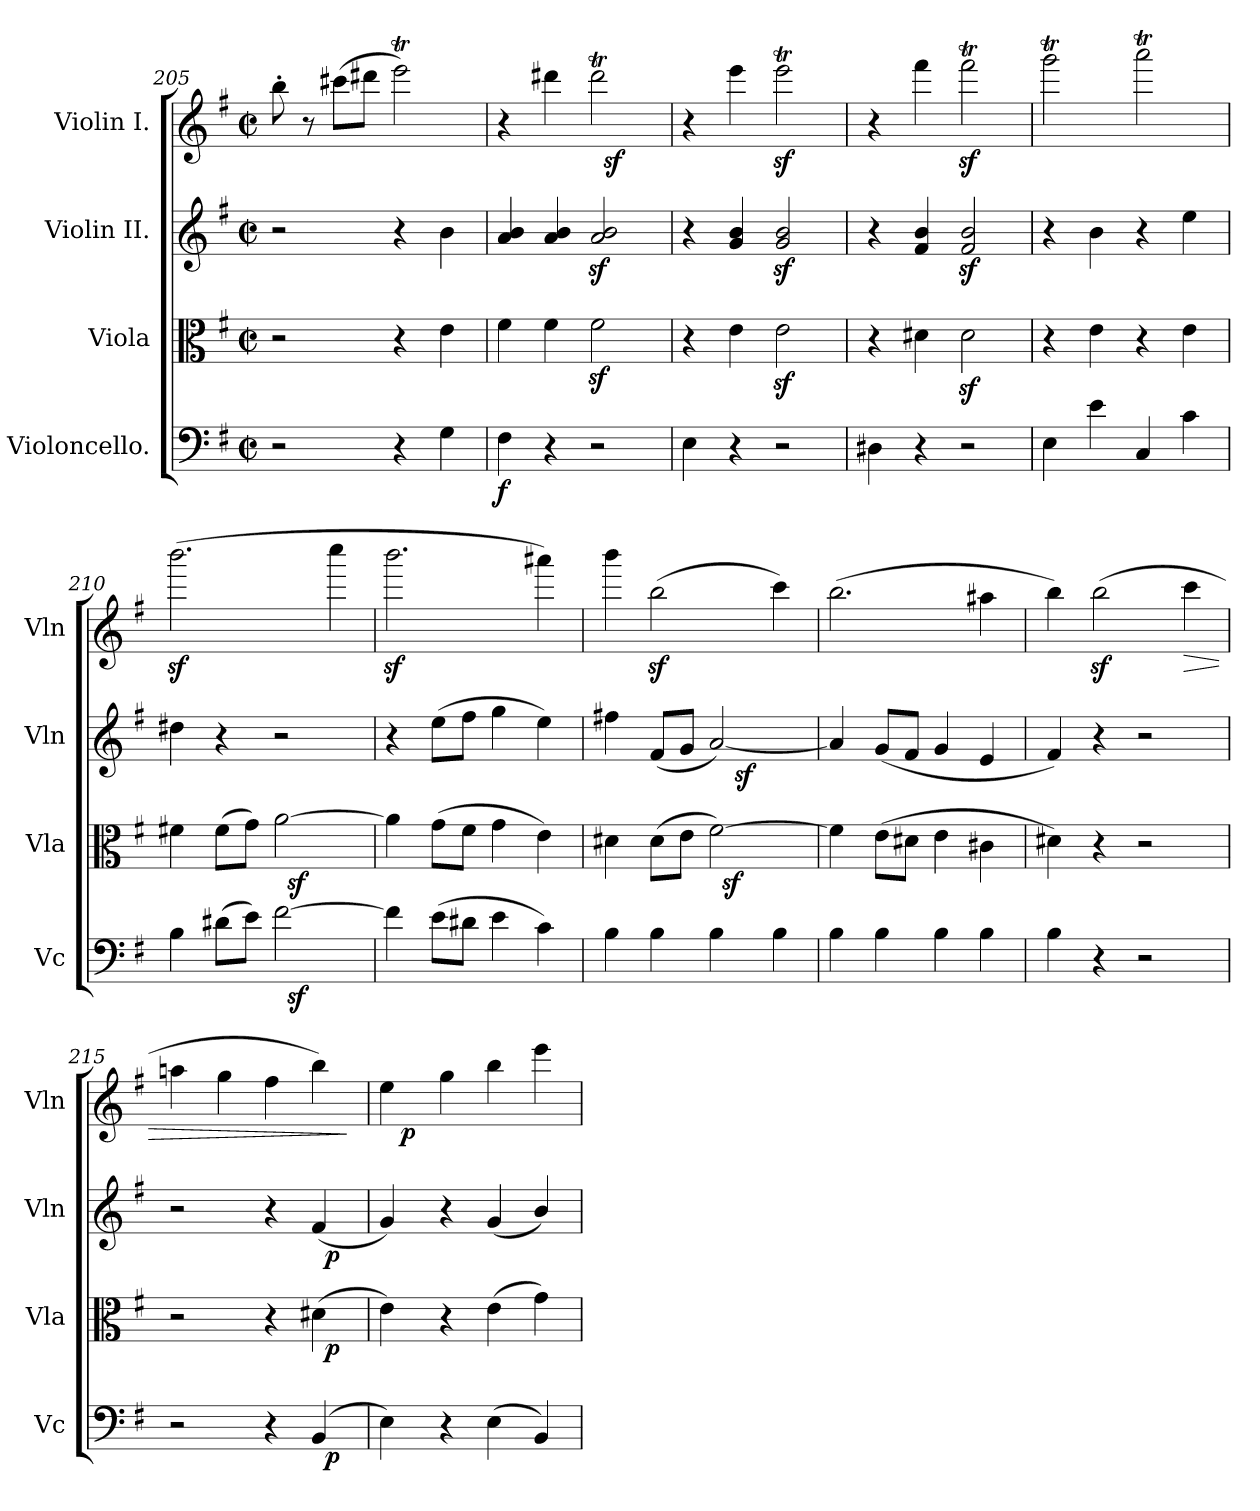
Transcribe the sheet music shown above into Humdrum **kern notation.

**kern	**dynam	**kern	**dynam	**kern	**dynam	**kern	**dynam
*part4	*part4	*part3	*part3	*part2	*part2	*part1	*part1
*staff4	*staff4	*staff3	*staff3	*staff2	*staff2	*staff1	*staff1
*I"Violoncello.	*	*I"Viola	*	*I"Violin II.	*	*I"Violin I.	*
*I'Vc	*	*I'Vla	*	*I'Vln	*	*I'Vln	*
*clefF4	*	*clefC3	*	*clefG2	*	*clefG2	*
*k[f#]	*	*k[f#]	*	*k[f#]	*	*k[f#]	*
*e:	*	*e:	*	*e:	*	*e:	*
*M2/2	*	*M2/2	*	*M2/2	*	*M2/2	*
*met(c|)	*	*met(c|)	*	*met(c|)	*	*met(c|)	*
=205	=205	=205	=205	=205	=205	=205	=205
2r	.	2r	.	2r	.	8bb'>\	.
.	.	.	.	.	.	8r	.
.	.	.	.	.	.	(8ccc#X\L	.
.	.	.	.	.	.	8ddd#X\J	.
4r	.	4r	.	4r	.	2eeeT\)	.
4G\	.	4e\	.	4b\	.	.	.
=206	=206	=206	=206	=206	=206	=206	=206
!	!LO:DY:b	!	!	!	!	!	!
*	*	*	*	*	*	*^	*
4F#\	f	4f#\	.	4a/ 4b/	.	4r	2ryy	.
4r	.	4f#\	.	4a/ 4b/	.	4ddd#X\	.	.
2r	.	2f#z<\	.	2a/z< 2b/z<	.	2ddd#t\	32ryy	.
!	!	!	!	!	!	!	!	!LO:DY:b
.	.	.	.	.	.	.	4...ryy	sf
*	*	*	*	*	*	*v	*v	*
=207	=207	=207	=207	=207	=207	=207	=207
4E\	.	4r	.	4r	.	4r	.
4r	.	4e\	.	4g/ 4b/	.	4eee\	.
2r	.	2ez<\	.	2g/z< 2b/z<	.	2eeez<T\	.
=208	=208	=208	=208	=208	=208	=208	=208
4D#X\	.	4r	.	4r	.	4r	.
4r	.	4d#X\	.	4f#/ 4b/	.	4fff#\	.
2r	.	2d#z<\	.	2f#/z< 2b/z<	.	2fff#z<t\	.
=209	=209	=209	=209	=209	=209	=209	=209
4E\	.	4r	.	4r	.	2gggT\	.
4e\	.	4e\	.	4b\	.	.	.
4C/	.	4r	.	4r	.	2aaaT\	.
4c\	.	4e\	.	4ee\	.	.	.
=210	=210	=210	=210	=210	=210	=210	=210
*^	*	*^	*	*	*	*	*
4B\	2ryy	.	4f#X\	2ryy	.	4dd#X\	.	(2.bbbz<\	.
(8d#X\L	.	.	(8f#\L	.	.	4r	.	.	.
8e\J)	.	.	8g\J)	.	.	.	.	.	.
[2f#\	32ryy	.	[2a\	32ryy	.	2r	.	.	.
!	!	!LO:DY:b	!	!	!LO:DY:b	!	!	!	!
.	4...ryy	sf	.	4...ryy	sf	.	.	.	.
.	.	.	.	.	.	.	.	4cccc\	.
*v	*v	*	*	*	*	*	*	*	*
*	*	*v	*v	*	*	*	*	*
=211	=211	=211	=211	=211	=211	=211	=211
4f#\]	.	4a\]	.	4r	.	2.bbbz<\	.
(8e\L	.	(8g\L	.	(8ee\L	.	.	.
8d#X\J	.	8f#\J	.	8ff#\J	.	.	.
4e\	.	4g\	.	4gg\	.	.	.
4c\)	.	4e\)	.	4ee\)	.	4aaa#X\)	.
=212	=212	=212	=212	=212	=212	=212	=212
*	*	*^	*	*^	*	*	*
4B\	.	4d#X\	2ryy	.	4ff#X\	2ryy	.	4bbb\	.
4B\	.	(8d#\L	.	.	(8f#/L	.	.	(2bbz<\	.
.	.	8e\J	.	.	8g/J	.	.	.	.
4B\	.	[2f#\)	32ryy	.	[2a/)	16ryy	.	.	.
!	!	!	!	!LO:DY:b	!	!	!	!	!
.	.	.	4...ryy	sf	.	.	.	.	.
!	!	!	!	!	!	!	!LO:DY:b	!	!
.	.	.	.	.	.	4..ryy	sf	.	.
4B\	.	.	.	.	.	.	.	4ccc\)	.
*	*	*v	*v	*	*	*	*	*	*
*	*	*	*	*v	*v	*	*	*
=213	=213	=213	=213	=213	=213	=213	=213
4B\	.	4f#\]	.	4a/]	.	(2.bb\	.
4B\	.	(8e\L	.	(8g/L	.	.	.
.	.	8d#X\J	.	8f#/J	.	.	.
4B\	.	4e\	.	4g/	.	.	.
4B\	.	4c#X\	.	4e/	.	4aa#X\	.
!!LO:LB:g=z
=214	=214	=214	=214	=214	=214	=214	=214
4B\	.	4d#X\)	.	4f#/)	.	4bb\)	.
4r	.	4r	.	4r	.	(2bbz<\	.
2r	.	2r	.	2r	.	.	.
!	!	!	!	!	!	!	!LO:HP:b
.	.	.	.	.	.	4ccc\	>
=215	=215	=215	=215	=215	=215	=215	=215
*^	*	*^	*	*^	*	*	*
2r	2ryy	.	2r	2ryy	.	2r	2ryy	.	4aan\	.
.	.	.	.	.	.	.	.	.	4gg\	.
4r	4ryy	.	4r	4ryy	.	4r	4ryy	.	4ff#\	.
(4BB/	32ryy	.	(4d#X\	32ryy	.	(4f#/	32ryy	.	4bb\)	.
!	!	!LO:DY:b	!	!	!LO:DY:b	!	!	!LO:DY:b	!	!
.	8..ryy	p	.	8..ryy	p	.	8..ryy	p	.	.
.	.	.	.	.	.	.	.	.	.	]
*v	*v	*	*	*	*	*v	*v	*	*	*
*	*	*v	*v	*	*	*	*	*
=216	=216	=216	=216	=216	=216	=216	=216
*	*	*	*	*	*	*^	*
4E\)	.	4e\)	.	4g/)	.	4ee\	16ryy	.
!	!	!	!	!	!	!	!	!LO:DY:b
.	.	.	.	.	.	.	2...ryy	p
4r	.	4r	.	4r	.	4gg\	.	.
(4E\	.	(4e\	.	(<4g/	.	4bb\	.	.
4BB/)	.	4g\)	.	4b/)	.	4eee\	.	.
*	*	*	*	*	*	*v	*v	*
=	=	=	=	=	=	=	=
*-	*-	*-	*-	*-	*-	*-	*-
